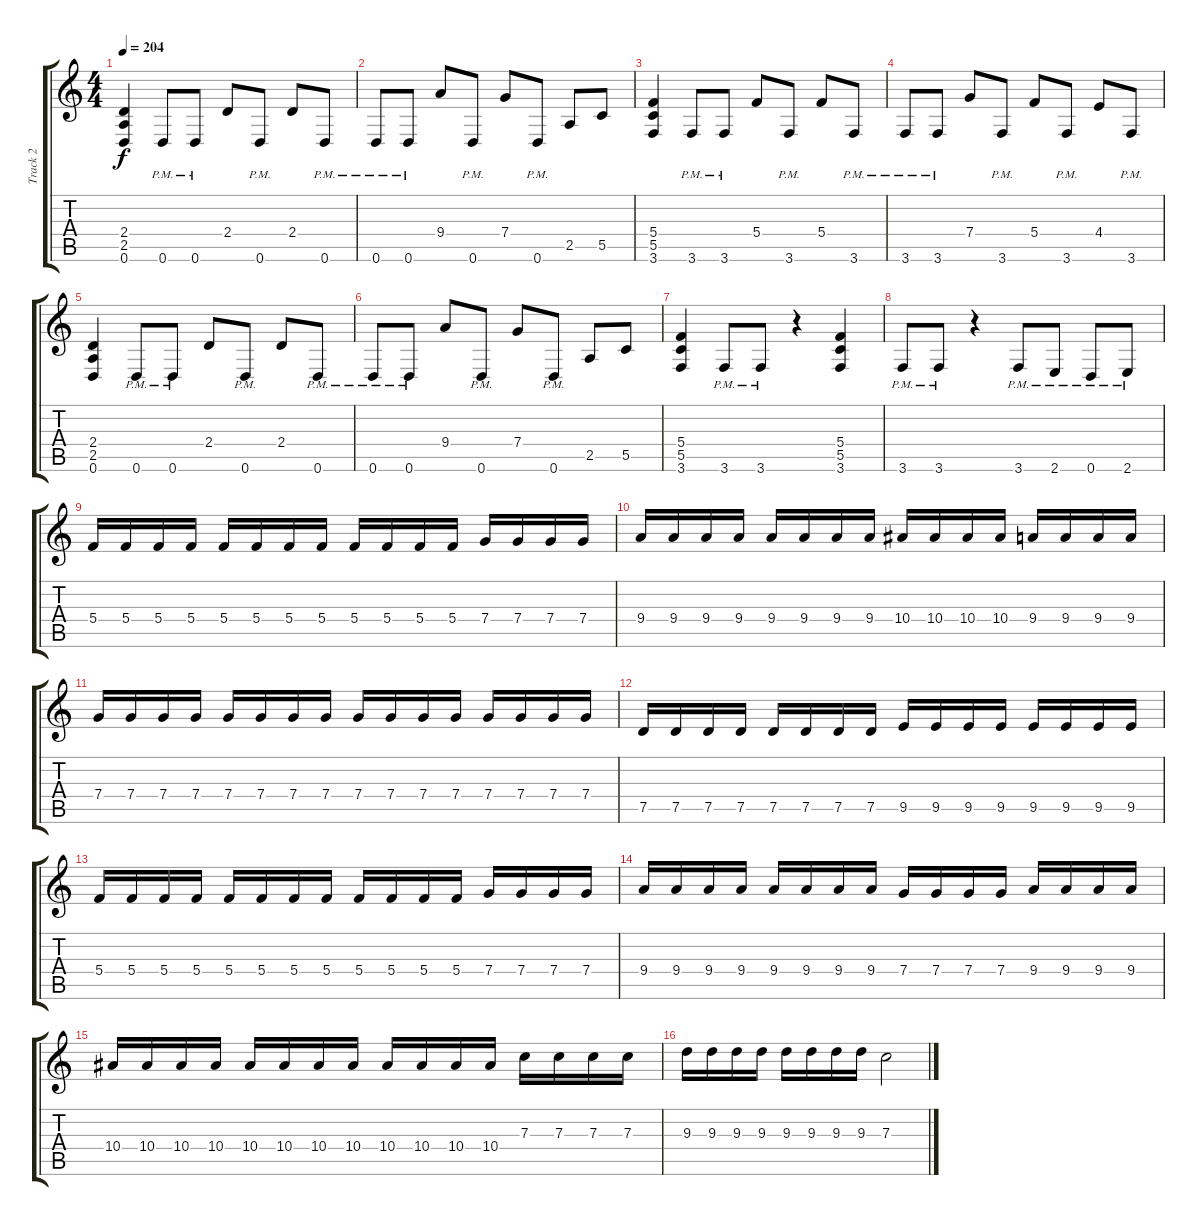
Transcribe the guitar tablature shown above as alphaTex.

\track ("Track 2" "Track 2") {instrument distortionguitar}
\staff {score tabs}
\tuning (D4 A3 F3 C3 G2 D2) {hide}
\ts (4 4)
\tempo 204
\clef g2
\ks c
(2.4 2.5 0.6).4{dy f} 0.6{pm}.8 0.6{pm}.8 2.4.8 0.6{pm}.8 2.4.8 0.6{pm}.8 |
0.6{pm}.8 0.6{pm}.8 9.4.8 0.6{pm}.8 7.4.8 0.6{pm}.8 2.5.8 5.5.8 |
(5.4 5.5 3.6).4 3.6{pm}.8 3.6{pm}.8 5.4.8 3.6{pm}.8 5.4.8 3.6{pm}.8 |
3.6{pm}.8 3.6{pm}.8 7.4.8 3.6{pm}.8 5.4.8 3.6{pm}.8 4.4.8 3.6{pm}.8 |
(2.4 2.5 0.6).4 0.6{pm}.8 0.6{pm}.8 2.4.8 0.6{pm}.8 2.4.8 0.6{pm}.8 |
0.6{pm}.8 0.6{pm}.8 9.4.8 0.6{pm}.8 7.4.8 0.6{pm}.8 2.5.8 5.5.8 |
(5.4 5.5 3.6).4 3.6{pm}.8 3.6{pm}.8 r.4 (5.4 5.5 3.6).4 |
3.6{pm}.8 3.6{pm}.8 r.4 3.6{pm}.8 2.6{pm}.8 0.6{pm}.8 2.6{pm}.8 |
5.4.16 5.4.16 5.4.16 5.4.16 5.4.16 5.4.16 5.4.16 5.4.16 5.4.16 5.4.16 5.4.16 5.4.16 7.4.16 7.4.16 7.4.16 7.4.16 |
9.4.16 9.4.16 9.4.16 9.4.16 9.4.16 9.4.16 9.4.16 9.4.16 10.4.16 10.4.16 10.4.16 10.4.16 9.4.16 9.4.16 9.4.16 9.4.16 |
7.4.16 7.4.16 7.4.16 7.4.16 7.4.16 7.4.16 7.4.16 7.4.16 7.4.16 7.4.16 7.4.16 7.4.16 7.4.16 7.4.16 7.4.16 7.4.16 |
7.5.16 7.5.16 7.5.16 7.5.16 7.5.16 7.5.16 7.5.16 7.5.16 9.5.16 9.5.16 9.5.16 9.5.16 9.5.16 9.5.16 9.5.16 9.5.16 |
5.4.16 5.4.16 5.4.16 5.4.16 5.4.16 5.4.16 5.4.16 5.4.16 5.4.16 5.4.16 5.4.16 5.4.16 7.4.16 7.4.16 7.4.16 7.4.16 |
9.4.16 9.4.16 9.4.16 9.4.16 9.4.16 9.4.16 9.4.16 9.4.16 7.4.16 7.4.16 7.4.16 7.4.16 9.4.16 9.4.16 9.4.16 9.4.16 |
10.4.16 10.4.16 10.4.16 10.4.16 10.4.16 10.4.16 10.4.16 10.4.16 10.4.16 10.4.16 10.4.16 10.4.16 7.3.16 7.3.16 7.3.16 7.3.16 |
9.3.16 9.3.16 9.3.16 9.3.16 9.3.16 9.3.16 9.3.16 9.3.16 7.3.2
